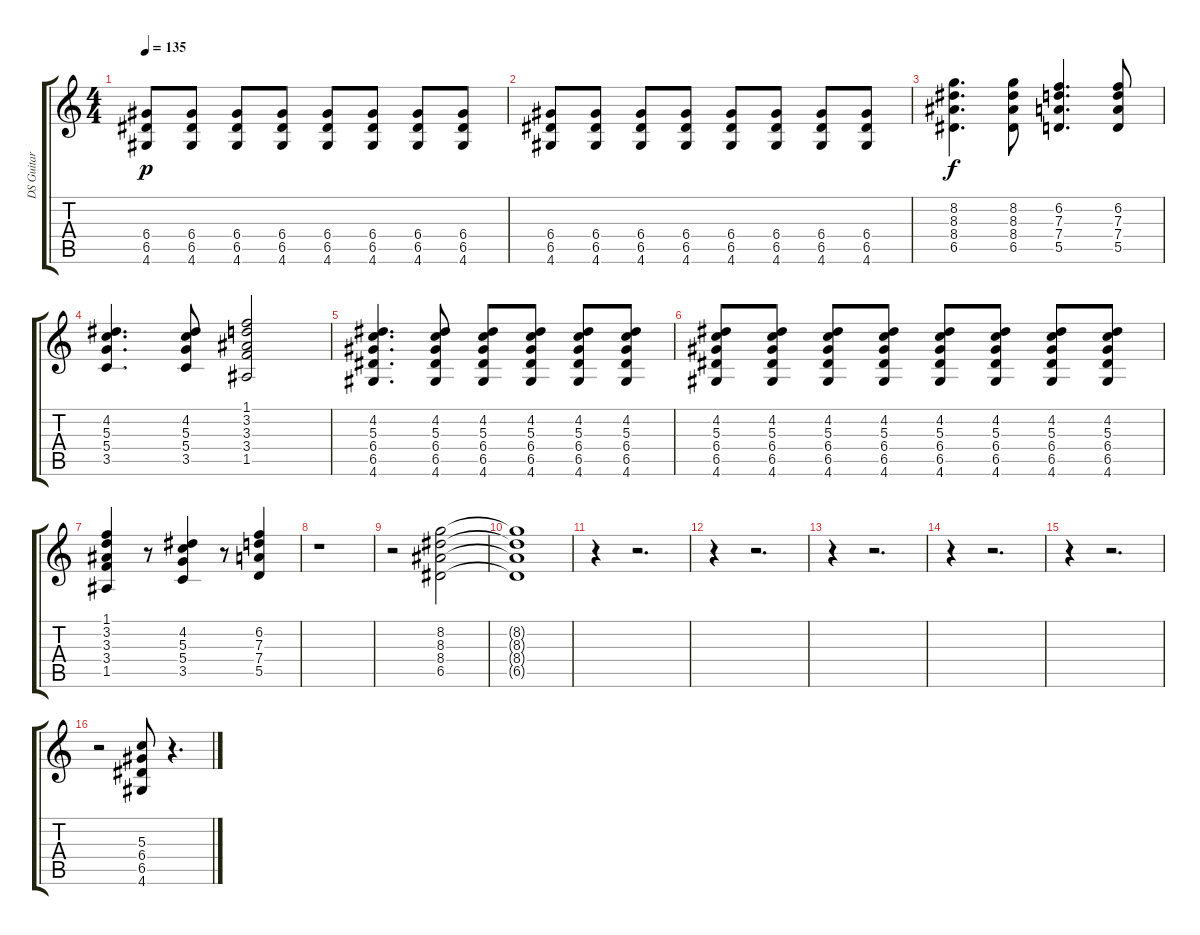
\track ("DS Guitar 2" "DS Guitar ") {instrument distortionguitar}
\staff {score tabs}
\tuning (E4 B3 G3 D3 A2 E2) {hide}
\ts (4 4)
\tempo 135
\clef g2
\ks c
(6.4 6.5 4.6).8{dy p} (6.4 6.5 4.6).8 (6.4 6.5 4.6).8 (6.4 6.5 4.6).8 (6.4 6.5 4.6).8 (6.4 6.5 4.6).8 (6.4 6.5 4.6).8 (6.4 6.5 4.6).8 |
(6.4 6.5 4.6).8 (6.4 6.5 4.6).8 (6.4 6.5 4.6).8 (6.4 6.5 4.6).8 (6.4 6.5 4.6).8 (6.4 6.5 4.6).8 (6.4 6.5 4.6).8 (6.4 6.5 4.6).8 |
(8.2 8.3 8.4 6.5).4{d dy f} (8.2 8.3 8.4 6.5).8 (6.2 7.3 7.4 5.5).4{d} (6.2 7.3 7.4 5.5).8 |
(4.2 5.3 5.4 3.5).4{d} (4.2 5.3 5.4 3.5).8 (1.1 3.2 3.3 3.4 1.5).2 |
(4.2 5.3 6.4 6.5 4.6).4{d} (4.2 5.3 6.4 6.5 4.6).8 (4.2 5.3 6.4 6.5 4.6).8 (4.2 5.3 6.4 6.5 4.6).8 (4.2 5.3 6.4 6.5 4.6).8 (4.2 5.3 6.4 6.5 4.6).8 |
(4.2 5.3 6.4 6.5 4.6).8 (4.2 5.3 6.4 6.5 4.6).8 (4.2 5.3 6.4 6.5 4.6).8 (4.2 5.3 6.4 6.5 4.6).8 (4.2 5.3 6.4 6.5 4.6).8 (4.2 5.3 6.4 6.5 4.6).8 (4.2 5.3 6.4 6.5 4.6).8 (4.2 5.3 6.4 6.5 4.6).8 |
(1.1 3.2 3.3 3.4 1.5).4 r.8 (4.2 5.3 5.4 3.5).4 r.8 (6.2 7.3 7.4 5.5).4 |
r.1 |
r.2 (8.2 8.3 8.4 6.5).2 |
(8.2{t} 8.3{t} 8.4{t} 6.5{t}).1 |
r.4 r.2{d} |
r.4 r.2{d} |
r.4 r.2{d} |
r.4 r.2{d} |
r.4 r.2{d} |
r.2 (5.3 6.4 6.5 4.6).8 r.4{d}
